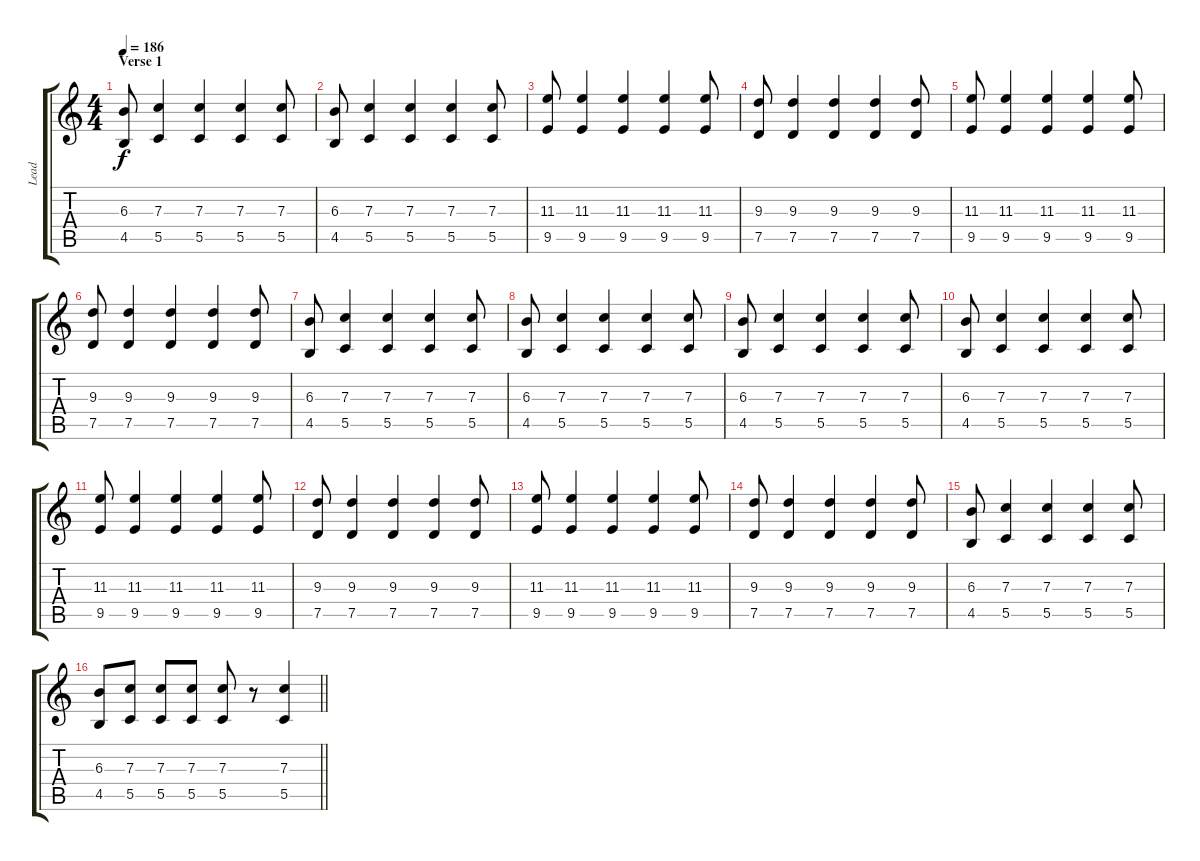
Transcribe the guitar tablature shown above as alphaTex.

\track ("Lead" "Lead") {instrument overdrivenguitar}
\staff {score tabs}
\tuning (D4 A3 F3 C3 G2 C2) {hide}
\ts (4 4)
\section ("" "Verse 1")
\tempo 186
\clef g2
\ks c
(6.3 4.5).8{dy f} (7.3 5.5).4 (7.3 5.5).4 (7.3 5.5).4 (7.3 5.5).8 |
(6.3 4.5).8 (7.3 5.5).4 (7.3 5.5).4 (7.3 5.5).4 (7.3 5.5).8 |
(11.3 9.5).8 (11.3 9.5).4 (11.3 9.5).4 (11.3 9.5).4 (11.3 9.5).8 |
(9.3 7.5).8 (9.3 7.5).4 (9.3 7.5).4 (9.3 7.5).4 (9.3 7.5).8 |
(11.3 9.5).8 (11.3 9.5).4 (11.3 9.5).4 (11.3 9.5).4 (11.3 9.5).8 |
(9.3 7.5).8 (9.3 7.5).4 (9.3 7.5).4 (9.3 7.5).4 (9.3 7.5).8 |
(6.3 4.5).8 (7.3 5.5).4 (7.3 5.5).4 (7.3 5.5).4 (7.3 5.5).8 |
(6.3 4.5).8 (7.3 5.5).4 (7.3 5.5).4 (7.3 5.5).4 (7.3 5.5).8 |
(6.3 4.5).8 (7.3 5.5).4 (7.3 5.5).4 (7.3 5.5).4 (7.3 5.5).8 |
(6.3 4.5).8 (7.3 5.5).4 (7.3 5.5).4 (7.3 5.5).4 (7.3 5.5).8 |
(11.3 9.5).8 (11.3 9.5).4 (11.3 9.5).4 (11.3 9.5).4 (11.3 9.5).8 |
(9.3 7.5).8 (9.3 7.5).4 (9.3 7.5).4 (9.3 7.5).4 (9.3 7.5).8 |
(11.3 9.5).8 (11.3 9.5).4 (11.3 9.5).4 (11.3 9.5).4 (11.3 9.5).8 |
(9.3 7.5).8 (9.3 7.5).4 (9.3 7.5).4 (9.3 7.5).4 (9.3 7.5).8 |
(6.3 4.5).8 (7.3 5.5).4 (7.3 5.5).4 (7.3 5.5).4 (7.3 5.5).8 |
\barLineRight lightlight
(6.3 4.5).8 (7.3 5.5).8 (7.3 5.5).8 (7.3 5.5).8 (7.3 5.5).8 r.8 (7.3 5.5).4
